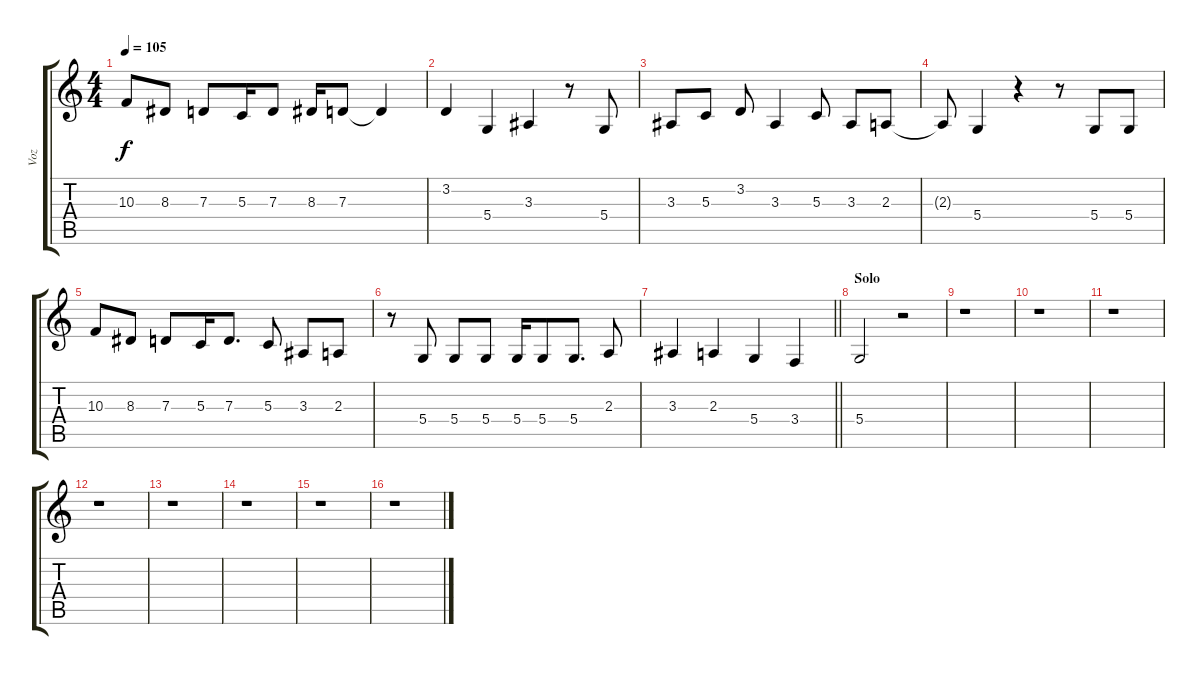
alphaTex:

\track ("Voz" "Voz") {instrument synthbrass1}
\staff {score tabs}
\tuning (E4 B3 G3 D3 A2 E2) {hide}
\ts (4 4)
\tempo 105
\clef g2
\ks c
10.3.8{dy f} 8.3.8 7.3.8 5.3.16 7.3.8 8.3.16 7.3.8 7.3{t}.4 |
3.2.4 5.4.4 3.3.4 r.8 5.4.8 |
3.3.8 5.3.8 3.2.8 3.3.4 5.3.8 3.3.8 2.3.8 |
2.3{t}.8 5.4.4 r.4 r.8 5.4.8 5.4.8 |
10.3.8 8.3.8 7.3.8 5.3.16 7.3.8{d} 5.3.8 3.3.8 2.3.8 |
r.8 5.4.8 5.4.8 5.4.8 5.4.16 5.4.8 5.4.8{d} 2.3.8 |
\barLineRight lightlight
3.3.4 2.3.4 5.4.4 3.4.4 |
\section ("" "Solo")
5.4.2 r.2 |
r.1 |
r.1 |
r.1 |
r.1 |
r.1 |
r.1 |
r.1 |
r.1
